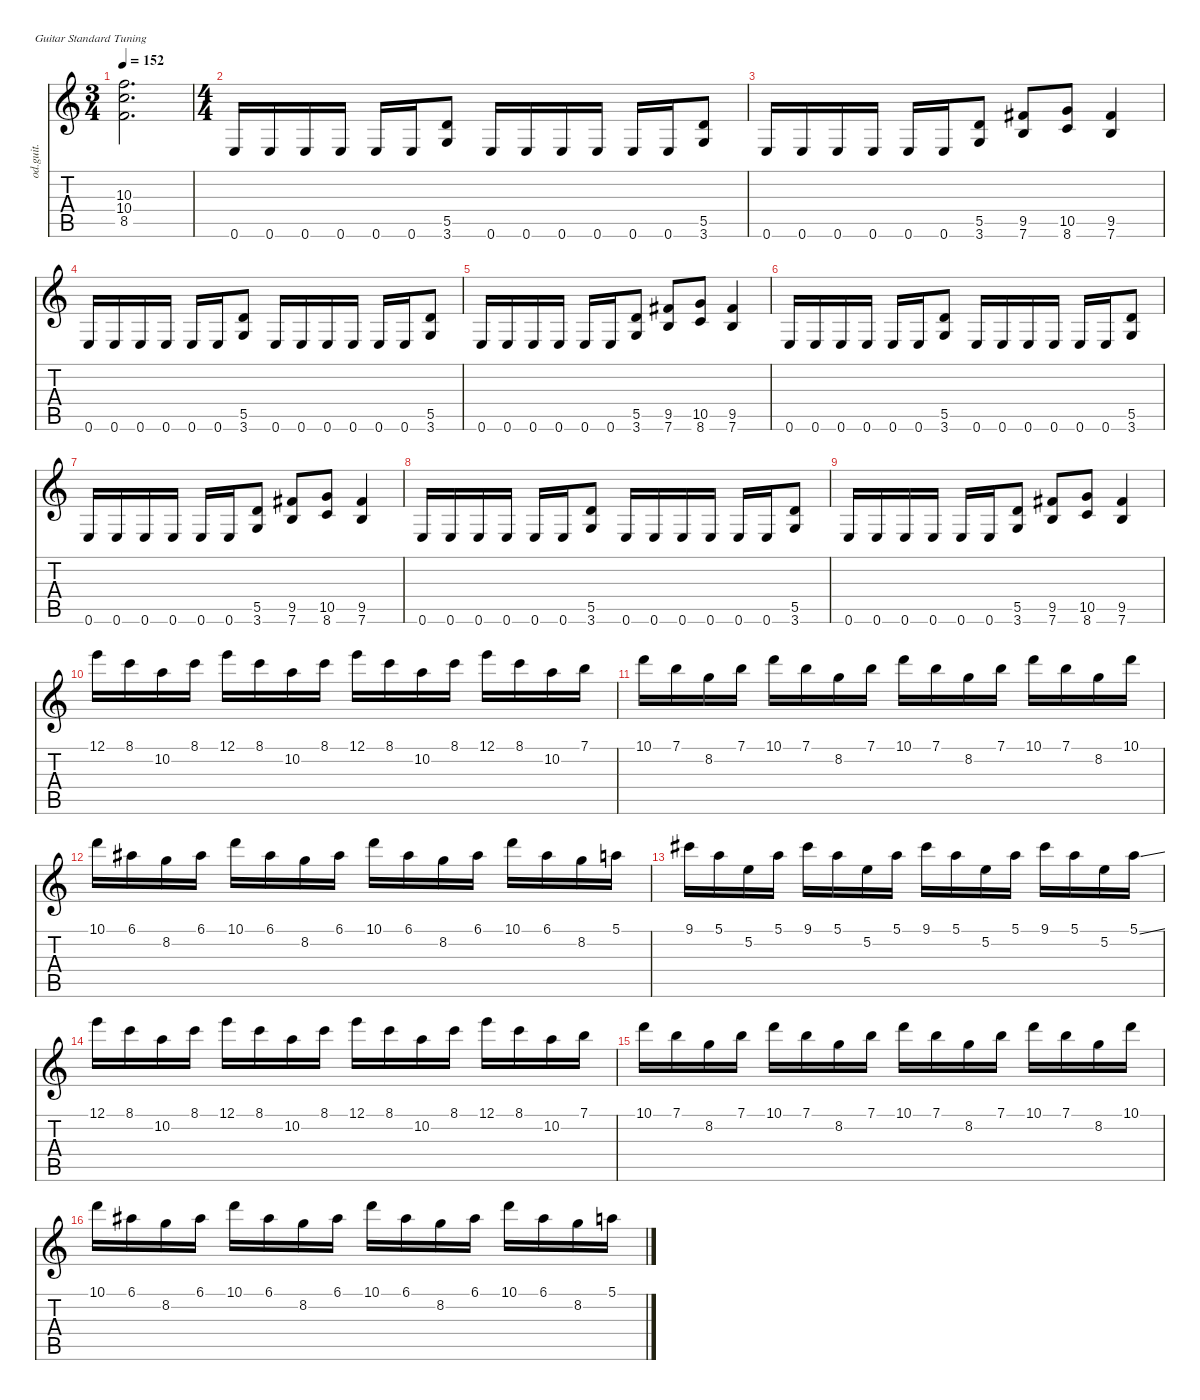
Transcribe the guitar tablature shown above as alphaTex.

\defaultSystemsLayout 4
\hideDynamics
\bracketExtendMode nobrackets
\track ("Rhythm 1" "od.guit.") {instrument overdrivenguitar}
\staff {score tabs}
\tuning (E4 B3 G3 D3 A2 E2)
\ts (3 4)
\tempo 152
\clef g2
\ks c
(10.3{t} 10.4{t} 8.5{t}).2{d dy f} |
\ts (4 4)
0.6.16 0.6.16 0.6.16 0.6.16 0.6.16 0.6.16 (5.5 3.6).8 0.6.16 0.6.16 0.6.16 0.6.16 0.6.16 0.6.16 (5.5 3.6).8 |
0.6.16 0.6.16 0.6.16 0.6.16 0.6.16 0.6.16 (5.5 3.6).8 (9.5{acc #} 7.6).8 (10.5 8.6).8 (9.5{acc #} 7.6).4 |
0.6.16 0.6.16 0.6.16 0.6.16 0.6.16 0.6.16 (5.5 3.6).8 0.6.16 0.6.16 0.6.16 0.6.16 0.6.16 0.6.16 (5.5 3.6).8 |
0.6.16 0.6.16 0.6.16 0.6.16 0.6.16 0.6.16 (5.5 3.6).8 (9.5{acc #} 7.6).8 (10.5 8.6).8 (9.5{acc #} 7.6).4 |
0.6.16 0.6.16 0.6.16 0.6.16 0.6.16 0.6.16 (5.5 3.6).8 0.6.16 0.6.16 0.6.16 0.6.16 0.6.16 0.6.16 (5.5 3.6).8 |
0.6.16 0.6.16 0.6.16 0.6.16 0.6.16 0.6.16 (5.5 3.6).8 (9.5{acc #} 7.6).8 (10.5 8.6).8 (9.5{acc #} 7.6).4 |
0.6.16 0.6.16 0.6.16 0.6.16 0.6.16 0.6.16 (5.5 3.6).8 0.6.16 0.6.16 0.6.16 0.6.16 0.6.16 0.6.16 (5.5 3.6).8 |
0.6.16 0.6.16 0.6.16 0.6.16 0.6.16 0.6.16 (5.5 3.6).8 (9.5{acc #} 7.6).8 (10.5 8.6).8 (9.5{acc #} 7.6).4 |
12.1.16 8.1.16 10.2.16 8.1.16 12.1.16 8.1.16 10.2.16 8.1.16 12.1.16 8.1.16 10.2.16 8.1.16 12.1.16 8.1.16 10.2.16 7.1.16 |
10.1.16 7.1.16 8.2.16 7.1.16 10.1.16 7.1.16 8.2.16 7.1.16 10.1.16 7.1.16 8.2.16 7.1.16 10.1.16 7.1.16 8.2.16 10.1.16 |
10.1.16 6.1{acc #}.16 8.2.16 6.1{acc #}.16 10.1.16 6.1{acc #}.16 8.2.16 6.1{acc #}.16 10.1.16 6.1{acc #}.16 8.2.16 6.1{acc #}.16 10.1.16 6.1{acc #}.16 8.2.16 5.1.16 |
9.1{acc #}.16 5.1.16 5.2.16 5.1.16 9.1{acc #}.16 5.1.16 5.2.16 5.1.16 9.1{acc #}.16 5.1.16 5.2.16 5.1.16 9.1{acc #}.16 5.1.16 5.2.16 5.1{ss}.16 |
12.1.16 8.1.16 10.2.16 8.1.16 12.1.16 8.1.16 10.2.16 8.1.16 12.1.16 8.1.16 10.2.16 8.1.16 12.1.16 8.1.16 10.2.16 7.1.16 |
10.1.16 7.1.16 8.2.16 7.1.16 10.1.16 7.1.16 8.2.16 7.1.16 10.1.16 7.1.16 8.2.16 7.1.16 10.1.16 7.1.16 8.2.16 10.1.16 |
10.1.16 6.1{acc #}.16 8.2.16 6.1{acc #}.16 10.1.16 6.1{acc #}.16 8.2.16 6.1{acc #}.16 10.1.16 6.1{acc #}.16 8.2.16 6.1{acc #}.16 10.1.16 6.1{acc #}.16 8.2.16 5.1.16
